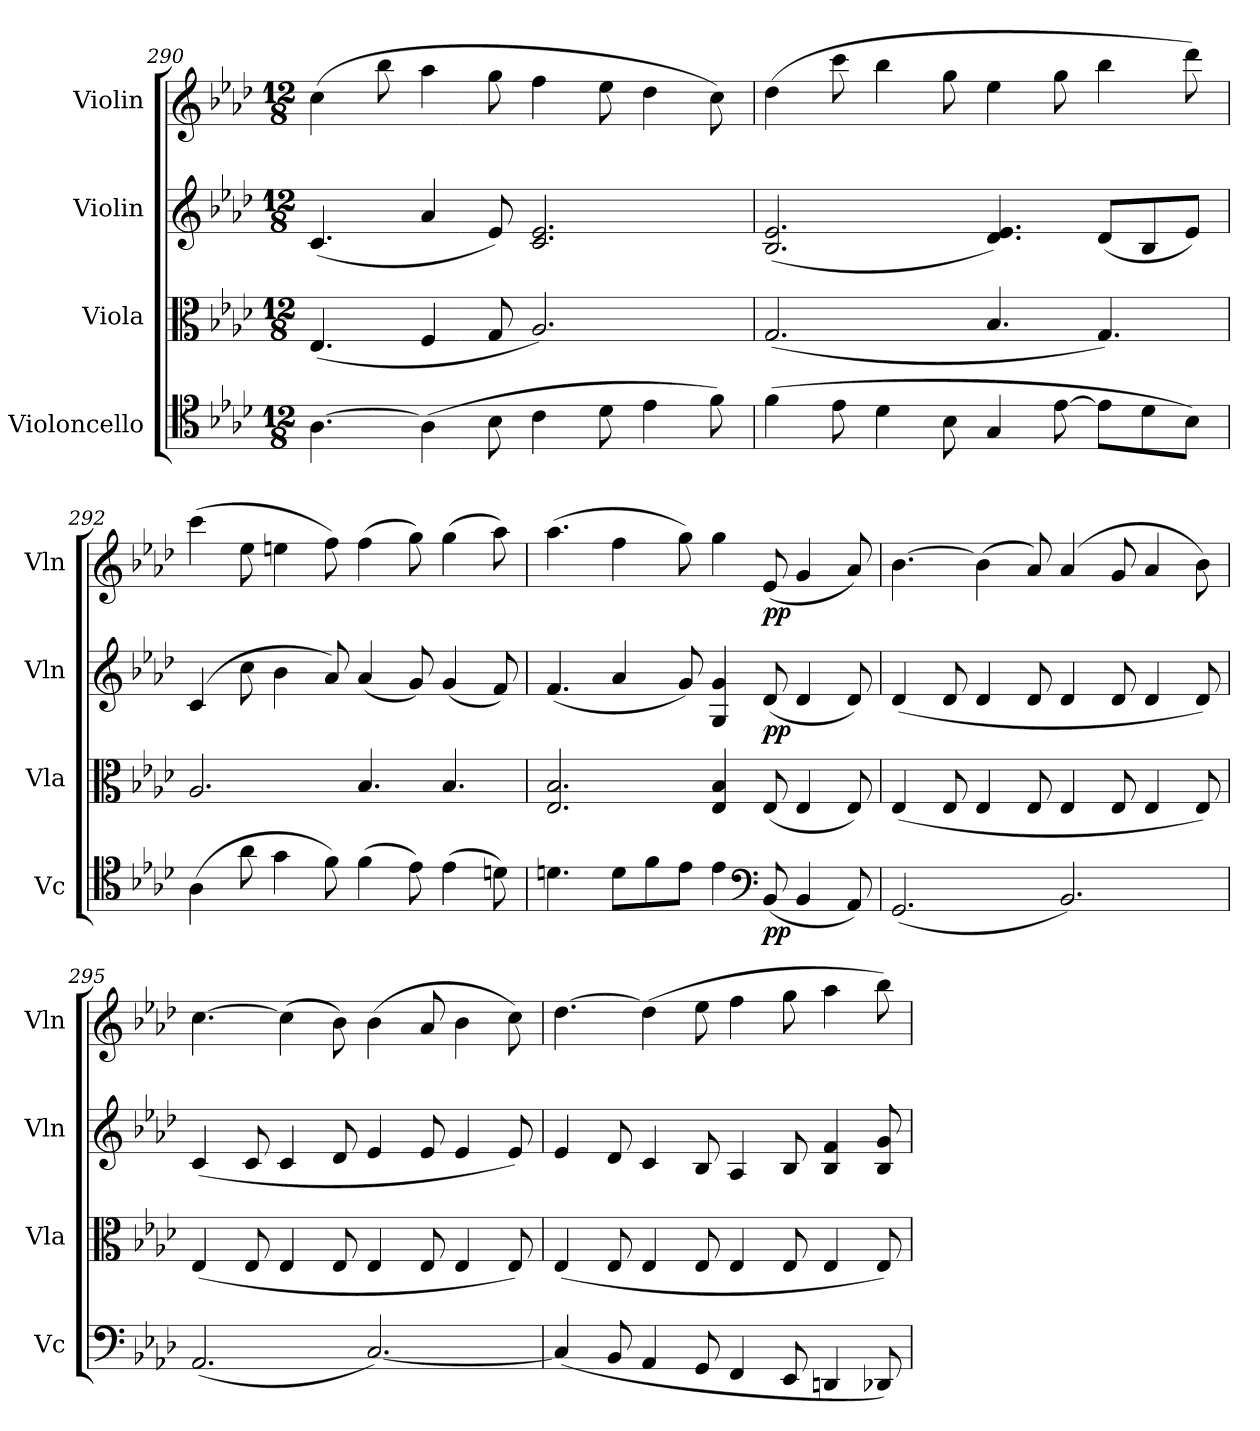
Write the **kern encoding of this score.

**kern	**dynam	**kern	**kern	**dynam	**kern	**dynam
*part4	*part4	*part3	*part2	*part2	*part1	*part1
*staff4	*staff4	*staff3	*staff2	*staff2	*staff1	*staff1
*I"Violoncello	*	*I"Viola	*I"Violin	*	*I"Violin	*
*I'Vc	*	*I'Vla	*I'Vln	*	*I'Vln	*
*clefC4	*	*clefC3	*clefG2	*	*clefG2	*
*k[b-e-a-d-]	*	*k[b-e-a-d-]	*k[b-e-a-d-]	*	*k[b-e-a-d-]	*
*A-:	*	*A-:	*A-:	*	*A-:	*
*M12/8	*	*M12/8	*M12/8	*	*M12/8	*
=290	=290	=290	=290	=290	=290	=290
[4.A-	.	(4.E-	(4.c	.	(4cc	.
.	.	.	.	.	8bb-	.
(4A-]	.	4F	4a-	.	4aa-	.
8B-	.	8G	8e-)	.	8gg	.
4c	.	2.A-)	2.c 2.e-	.	4ff	.
8d-	.	.	.	.	8ee-	.
4e-	.	.	.	.	4dd-	.
8f)	.	.	.	.	8cc)	.
=291	=291	=291	=291	=291	=291	=291
(4f	.	(2.G	(2.B- 2.e-	.	(4dd-	.
8e-	.	.	.	.	8ccc	.
4d-	.	.	.	.	4bb-	.
8B-	.	.	.	.	8gg	.
4G	.	4.B-	4.d- 4.e-)	.	4ee-	.
[8e-	.	.	.	.	8gg	.
8e-\L]	.	4.G)	(8d-/L	.	4bb-	.
8d-\	.	.	8B-/	.	.	.
8B-\J)	.	.	8e-/J)	.	8ddd-)	.
=292	=292	=292	=292	=292	=292	=292
(4A-	.	2.A-	(4c	.	(4ccc	.
8a-	.	.	8cc	.	8ee-	.
4g	.	.	4b-	.	4een	.
8f)	.	.	8a-)	.	8ff)	.
(4f	.	4.B-	(4a-	.	(4ff	.
8e-)	.	.	8g)	.	8gg)	.
(4e-	.	4.B-	(4g	.	(4gg	.
8dn)	.	.	8f)	.	8aa-)	.
=293	=293	=293	=293	=293	=293	=293
4.dn	.	2.E- 2.B-	(4.f	.	(4.aa-	.
8d\L	.	.	4a-	.	4ff	.
8f\	.	.	.	.	.	.
8e-\J	.	.	8g)	.	8gg)	.
4e-	.	4E- 4B-	4G 4g	.	4gg	.
*clefF4	*	*	*	*	*	*
(8BB-	pp	(8E-	(8d-	pp	(8e-	pp
4BB-	.	4E-	4d-	.	4g	.
8AA-)	.	8E-)	8d-)	.	8a-)	.
=294	=294	=294	=294	=294	=294	=294
(2.GG	.	(4E-	(4d-	.	[4.b-	.
.	.	8E-	8d-	.	.	.
.	.	4E-	4d-	.	(4b-]	.
.	.	8E-	8d-	.	8a-)	.
2.BB-)	.	4E-	4d-	.	(4a-	.
.	.	8E-	8d-	.	8g	.
.	.	4E-	4d-	.	4a-	.
.	.	8E-)	8d-)	.	8b-)	.
=295	=295	=295	=295	=295	=295	=295
(2.AA-	.	(4E-	(4c	.	[4.cc	.
.	.	8E-	8c	.	.	.
.	.	4E-	4c	.	(4cc]	.
.	.	8E-	8d-	.	8b-)	.
[2.C)	.	4E-	4e-	.	(4b-	.
.	.	8E-	8e-	.	8a-	.
.	.	4E-	4e-	.	4b-	.
.	.	8E-)	8e-)	.	8cc)	.
=296	=296	=296	=296	=296	=296	=296
(4C]	.	(4E-	4e-	.	[4.dd-	.
8BB-	.	8E-	8d-	.	.	.
4AA-	.	4E-	4c	.	(4dd-]	.
8GG	.	8E-	8B-	.	8ee-	.
4FF	.	4E-	4A-	.	4ff	.
8EE-	.	8E-	8B-	.	8gg	.
4DDn	.	4E-	4B- 4f	.	4aa-	.
8DD-X)	.	8E-)	8B- 8g	.	8bb-)	.
=	=	=	=	=	=	=
*-	*-	*-	*-	*-	*-	*-
